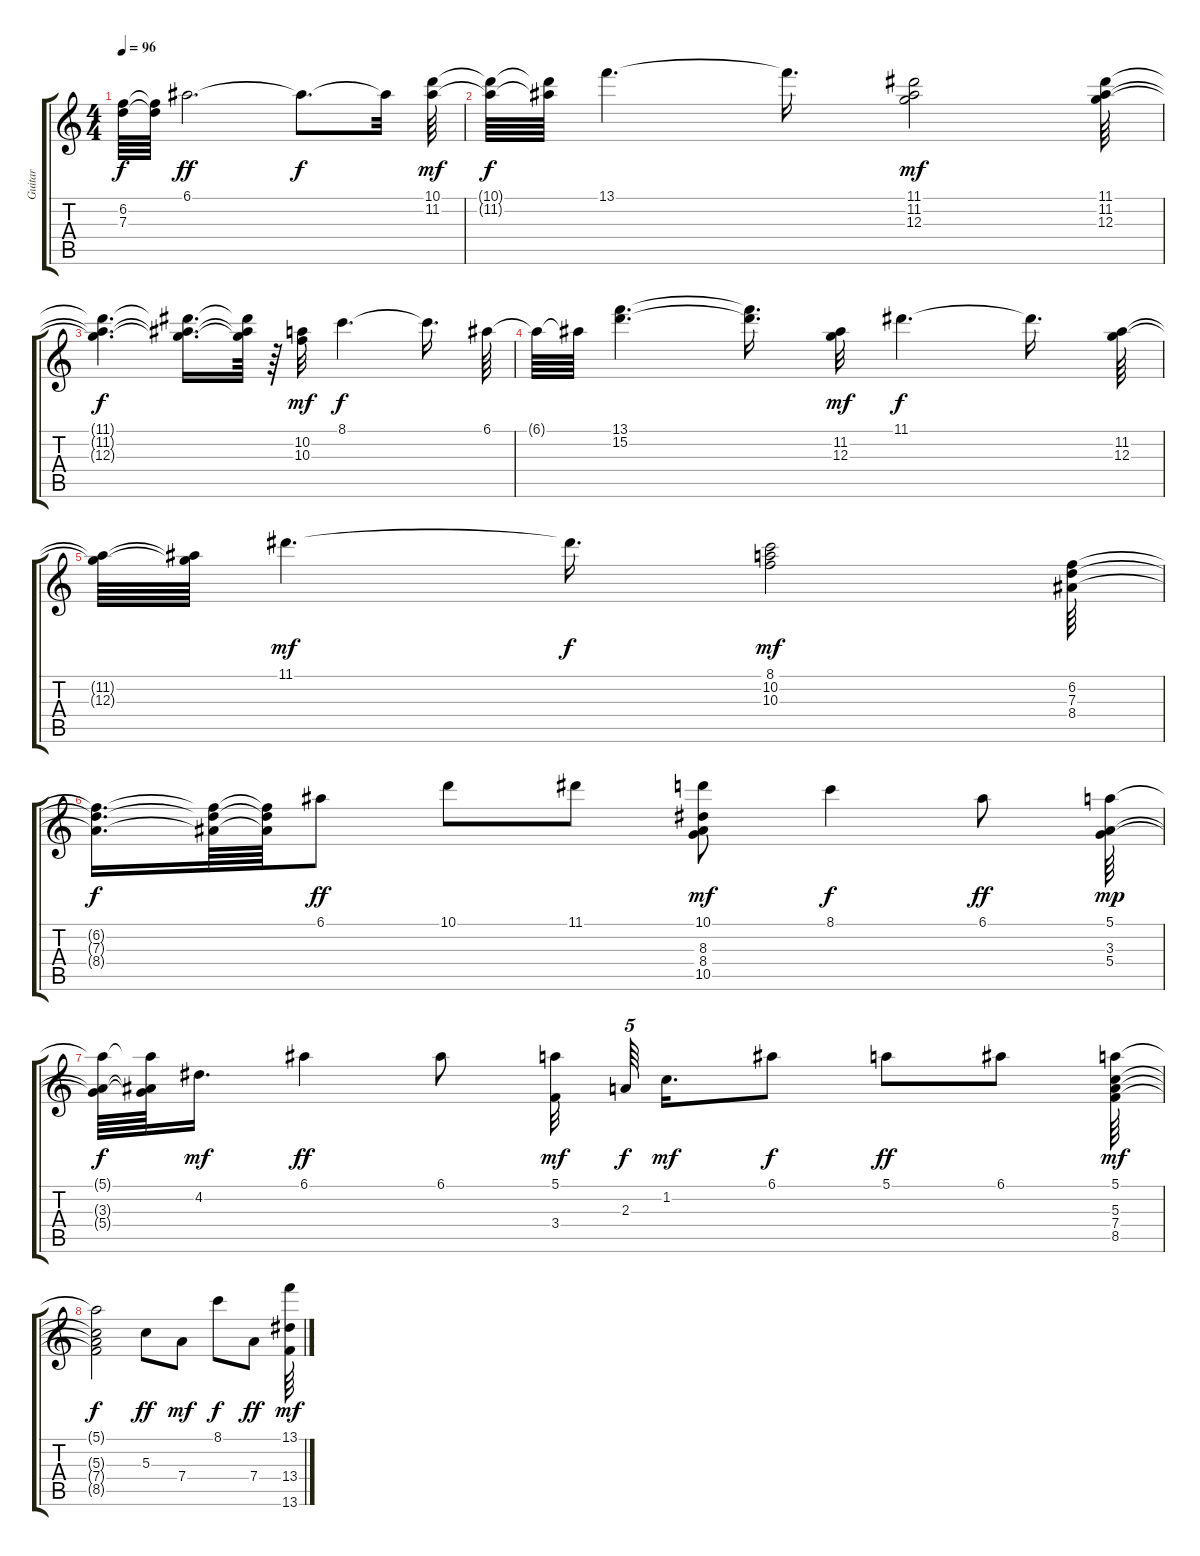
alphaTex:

\track ("Guitar" "Guitar") {instrument acousticguitarnylon}
\staff {score tabs}
\tuning (E4 B3 G3 D3 A2 E2) {hide}
\ts (4 4)
\tempo 96
\clef g2
\ks c
(6.2{t} 7.3{t}).64{dy f} (6.2{t} 7.3{t}).64 6.1.2{d dy ff} 6.1{t}.8{d dy f} 6.1{t}.32 (10.1 11.2).64{dy mf} |
(10.1{t} 11.2{t}).64{dy f} (10.1{t} 11.2{t}).64 13.1.4{d} 13.1{t}.16{d} (11.1 11.2 12.3).2{dy mf} (11.1 11.2 12.3).64 |
(11.1{t} 11.2{t} 12.3{t}).4{d dy f} (11.1{t} 11.2{t} 12.3{t}).16{d} (11.1{t} 11.2{t} 12.3{t}).64 r.64 (10.2 10.3).32{dy mf} 8.1.4{d dy f} 8.1{t}.16{d} 6.1.64 |
6.1{t}.64 6.1{t}.64 (13.1 15.2).4{d} (13.1{t} 15.2{t}).16{d} (11.2 12.3).32{dy mf} 11.1.4{d dy f} 11.1{t}.16{d} (11.2 12.3).64 |
(11.2{t} 12.3{t}).64 (11.2{t} 12.3{t}).64 11.1.4{d dy mf} 11.1{t}.16{d dy f} (8.1 10.2 10.3).2{dy mf} (6.2 7.3 8.4).64 |
(6.2{t} 7.3{t} 8.4{t}).16{d dy f} (6.2{t} 7.3{t} 8.4{t}).64 (6.2{t} 7.3{t} 8.4{t}).64 6.1.8{dy ff} 10.1.8 11.1.8 (10.1 8.3 8.4 10.5).8{dy mf} 8.1.4{dy f} 6.1.8{dy ff} (5.1 3.3 5.4).64{dy mp} |
(5.1{t} 3.3{t} 5.4{t}).64{dy f} (5.1{t} 3.3{t} 5.4{t}).64 4.2.16{d dy mf} 6.1.4{dy ff} 6.1.8 (5.1 3.4).32{dy mf beam splitsecondary} 2.3.64{tu (5 4) dy f beam splitsecondary} 1.2.16{d dy mf} 6.1.8{dy f} 5.1.8{dy ff} 6.1.8 (5.1 5.3 7.4 8.5).64{dy mf} |
(5.1{t} 5.3{t} 7.4{t} 8.5{t}).2{dy f} 5.3.8{dy ff} 7.4.8{dy mf} 8.1.8{dy f} 7.4.8{dy ff} (13.1 13.4 13.6).64{dy mf}
